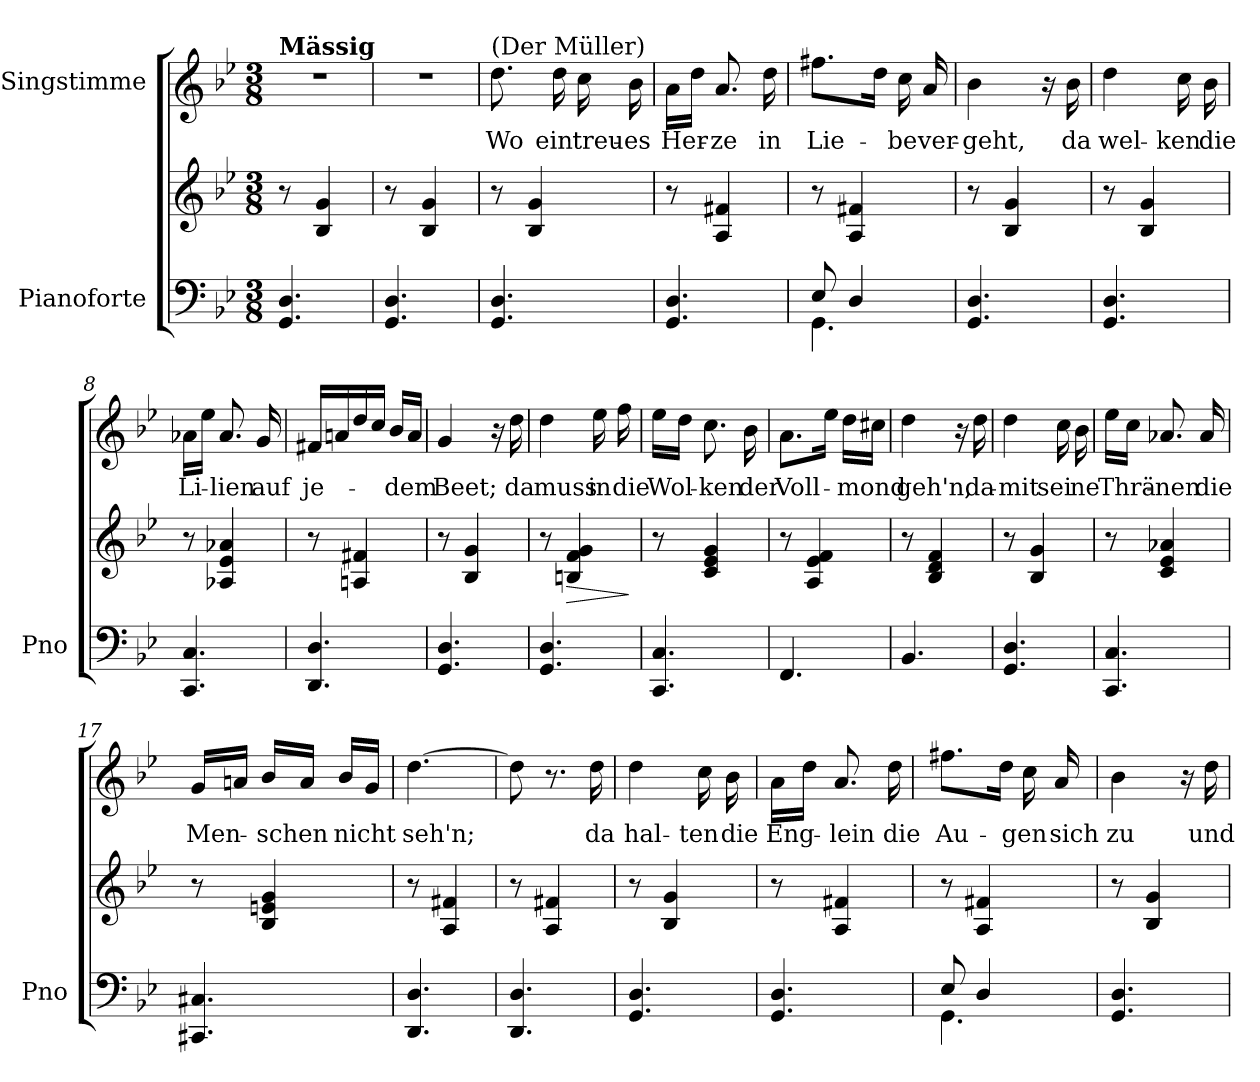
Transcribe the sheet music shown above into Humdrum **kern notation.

**kern	**kern	**dynam	**kern	**text
*part2	*part2	*part2	*part1	*part1
*staff3	*staff2	*staff2/3	*staff1	*staff1
*I"Pianoforte	*	*	*I"Singstimme	*
*I'Pno	*	*	*	*
*clefF4	*clefG2	*	*clefG2	*
*k[b-e-]	*k[b-e-]	*	*k[b-e-]	*
*M3/8	*M3/8	*	*M3/8	*
=1	=1	=1	=1	=1
!	!	!	!LO:TX:a:B:t=Mässig	!
!	!	!LO:DY:a=2	!	!
!	!	!LO:DY:n=1:a=2	!	!
!	!	!LO:DY:n=2:a=2	!	!
4.GG/ 4.D/	8r	other-dynamics p other-dynamics	4.r	.
.	4B-/ 4g/	.	.	.
=2	=2	=2	=2	=2
4.GG/ 4.D/	8r	.	4.r	.
.	4B-/ 4g/	.	.	.
=3	=3	=3	=3	=3
!	!	!	!LO:TX:a:t=(Der Müller)	!
!	!	!	!	!LO:LY:b
4.GG/ 4.D/	8r	.	8.dd\	Wo
.	4B-/ 4g/	.	.	.
!	!	!	!	!LO:LY:b
.	.	.	16dd\	ein
!	!	!	!	!LO:LY:b
.	.	.	16cc\	treu-
!	!	!	!	!LO:LY:b
.	.	.	16b-\	-es
=4	=4	=4	=4	=4
!	!	!	!	!LO:LY:b
4.GG/ 4.D/	8r	.	16a\LL	Her-
.	.	.	16dd\JJ	.
!	!	!	!	!LO:LY:b
.	4A/ 4f#X/	.	8.a/	ze
!	!	!	!	!LO:LY:b
.	.	.	16dd\	in
=5	=5	=5	=5	=5
*^	*	*	*	*
!	!	!	!	!	!LO:LY:b
8E-/	4.GG\	8r	.	8.ff#X\L	Lie-
4D/	.	4A/ 4f#X/	.	.	.
.	.	.	.	16dd\Jk	.
!	!	!	!	!	!LO:LY:b
.	.	.	.	16cc\	be
!	!	!	!	!	!LO:LY:b
.	.	.	.	16a/	ver-
*v	*v	*	*	*	*
=6	=6	=6	=6	=6
!	!	!	!	!LO:LY:b
4.GG/ 4.D/	8r	.	4b-\	-geht,
.	4B-/ 4g/	.	.	.
.	.	.	16r	.
!	!	!	!	!LO:LY:b
.	.	.	16b-\	da
!!LO:LB:g=z
=7	=7	=7	=7	=7
!	!	!	!	!LO:LY:b
4.GG/ 4.D/	8r	.	4dd\	wel-
.	4B-/ 4g/	.	.	.
!	!	!	!	!LO:LY:b
.	.	.	16cc\	-ken
!	!	!	!	!LO:LY:b
.	.	.	16b-\	die
=8	=8	=8	=8	=8
!	!	!	!	!LO:LY:b
4.CC/ 4.C/	8r	.	16a-X\LL	Li-
.	.	.	16ee-\JJ	.
!	!	!	!	!LO:LY:b
.	4A-X/ 4e-/ 4a-X/	.	8.a-/	lien
!	!	!	!	!LO:LY:b
.	.	.	16g/	auf
=9	=9	=9	=9	=9
!	!	!	!	!LO:LY:b
4.DD/ 4.D/	8r	.	16f#X/LL	je-
.	.	.	16an/	.
.	4An/ 4f#X/	.	16dd/	.
.	.	.	16cc/JJ	.
!	!	!	!	!LO:LY:b
.	.	.	16b-/LL	dem
.	.	.	16a/JJ	.
=10	=10	=10	=10	=10
!	!	!	!	!LO:LY:b
4.GG/ 4.D/	8r	.	4g/	Beet;
.	4B-/ 4g/	.	.	.
.	.	.	16r	.
!	!	!	!	!LO:LY:b
.	.	.	16dd\	da
=11	=11	=11	=11	=11
!	!	!	!	!LO:LY:b
4.GG/ 4.D/	8r	.	4dd\	muss
!	!	!LO:HP:b	!	!
.	4Bn/ 4f/ 4g/	>	.	.
!	!	!	!	!LO:LY:b
.	.	.	16ee-\	in
!	!	!	!	!LO:LY:b
.	.	.	16ff\	die
.	.	]	.	.
=12	=12	=12	=12	=12
!	!	!	!	!LO:LY:b
4.CC/ 4.C/	8r	.	16ee-\LL	Wol-
.	.	.	16dd\JJ	.
!	!	!	!	!LO:LY:b
.	4c/ 4e-/ 4g/	.	8.cc\	-ken
!	!	!	!	!LO:LY:b
.	.	.	16b-\	der
=13	=13	=13	=13	=13
!	!	!	!	!LO:LY:b
4.FF/	8r	.	8.a\L	Voll-
.	4A/ 4e-/ 4f/	.	.	.
.	.	.	16ee-\Jk	.
!	!	!	!	!LO:LY:b
.	.	.	16dd\LL	mond
.	.	.	16cc#X\JJ	.
!!LO:LB:g=z
=14	=14	=14	=14	=14
!	!	!	!	!LO:LY:b
4.BB-/	8r	.	4dd\	geh'n,
.	4B-/ 4d/ 4f/	.	.	.
.	.	.	16r	.
!	!	!	!	!LO:LY:b
.	.	.	16dd\	da-
=15	=15	=15	=15	=15
!	!	!	!	!LO:LY:b
4.GG/ 4.D/	8r	.	4dd\	-mit
.	4B-/ 4g/	.	.	.
!	!	!	!	!LO:LY:b
.	.	.	16cc\	sei
!	!	!	!	!LO:LY:b
.	.	.	16b-\	ne
=16	=16	=16	=16	=16
!	!	!	!	!LO:LY:b
4.CC/ 4.C/	8r	.	16ee-\LL	Thrä-
.	.	.	16cc\JJ	.
!	!	!	!	!LO:LY:b
.	4c/ 4e-/ 4a-X/	.	8.a-X/	-nen
!	!	!	!	!LO:LY:b
.	.	.	16a-/	die
=17	=17	=17	=17	=17
!	!	!	!	!LO:LY:b
4.CC#X/ 4.C#X/	8r	.	16g/LL	Men-
.	.	.	16an/JJ	.
!	!	!	!	!LO:LY:b
.	4B-/ 4en/ 4g/	.	16b-/LL	-schen
.	.	.	16a/JJ	.
!	!	!	!	!LO:LY:b
.	.	.	16b-/LL	nicht
.	.	.	16g/JJ	.
=18	=18	=18	=18	=18
!	!	!	!	!LO:LY:b
4.DD/ 4.D/	8r	.	[4.dd\	-seh'n;
.	4A/ 4f#X/	.	.	.
=19	=19	=19	=19	=19
4.DD/ 4.D/	8r	.	8dd\]	.
.	4A/ 4f#X/	.	8.r	.
!	!	!	!	!LO:LY:b
.	.	.	16dd\	da
=20	=20	=20	=20	=20
!	!	!	!	!LO:LY:b
4.GG/ 4.D/	8r	.	4dd\	hal-
.	4B-/ 4g/	.	.	.
!	!	!	!	!LO:LY:b
.	.	.	16cc\	-ten
!	!	!	!	!LO:LY:b
.	.	.	16b-\	die
=21	=21	=21	=21	=21
!	!	!	!	!LO:LY:b
4.GG/ 4.D/	8r	.	16a\LL	Eng-
.	.	.	16dd\JJ	.
!	!	!	!	!LO:LY:b
.	4A/ 4f#X/	.	8.a/	-lein
!	!	!	!	!LO:LY:b
.	.	.	16dd\	die
!!LO:LB:g=z
=22	=22	=22	=22	=22
*^	*	*	*	*
!	!	!	!	!	!LO:LY:b
8E-/	4.GG\	8r	.	8.ff#X\L	Au-
4D/	.	4A/ 4f#X/	.	.	.
.	.	.	.	16dd\Jk	.
!	!	!	!	!	!LO:LY:b
.	.	.	.	16cc\	gen
!	!	!	!	!	!LO:LY:b
.	.	.	.	16a/	sich
*v	*v	*	*	*	*
=23	=23	=23	=23	=23
!	!	!	!	!LO:LY:b
4.GG/ 4.D/	8r	.	4b-\	zu
.	4B-/ 4g/	.	.	.
.	.	.	16r	.
!	!	!	!	!LO:LY:b
.	.	.	16dd\	und
=	=	=	=	=
*-	*-	*-	*-	*-
